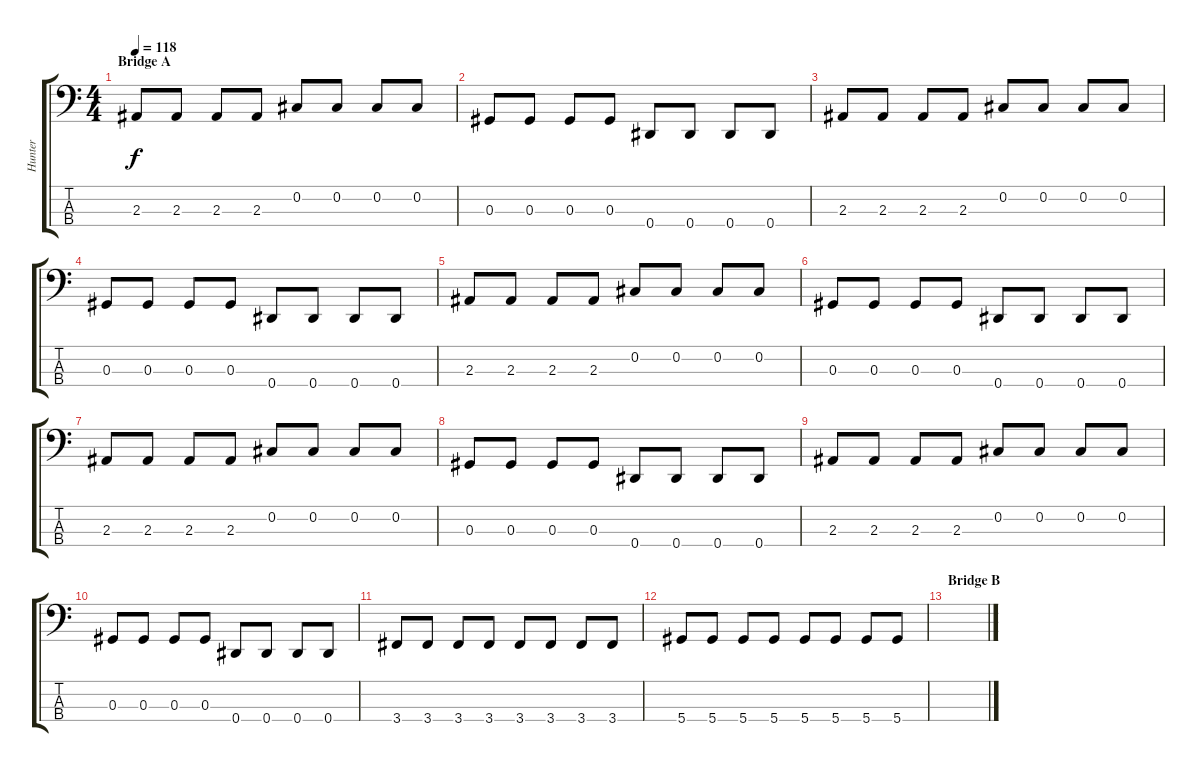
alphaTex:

\track ("Hunter" "Hunter") {instrument electricbasspick}
\staff {score tabs}
\tuning (Gb2 Db2 Ab1 Eb1) {hide}
\ts (4 4)
\section ("" "Bridge A")
\tempo 118
\clef f4
\ks c
2.3.8{dy f} 2.3.8 2.3.8 2.3.8 0.2.8 0.2.8 0.2.8 0.2.8 |
0.3.8 0.3.8 0.3.8 0.3.8 0.4.8 0.4.8 0.4.8 0.4.8 |
2.3.8 2.3.8 2.3.8 2.3.8 0.2.8 0.2.8 0.2.8 0.2.8 |
0.3.8 0.3.8 0.3.8 0.3.8 0.4.8 0.4.8 0.4.8 0.4.8 |
2.3.8 2.3.8 2.3.8 2.3.8 0.2.8 0.2.8 0.2.8 0.2.8 |
0.3.8 0.3.8 0.3.8 0.3.8 0.4.8 0.4.8 0.4.8 0.4.8 |
2.3.8 2.3.8 2.3.8 2.3.8 0.2.8 0.2.8 0.2.8 0.2.8 |
0.3.8 0.3.8 0.3.8 0.3.8 0.4.8 0.4.8 0.4.8 0.4.8 |
2.3.8 2.3.8 2.3.8 2.3.8 0.2.8 0.2.8 0.2.8 0.2.8 |
0.3.8 0.3.8 0.3.8 0.3.8 0.4.8 0.4.8 0.4.8 0.4.8 |
3.4.8 3.4.8 3.4.8 3.4.8 3.4.8 3.4.8 3.4.8 3.4.8 |
5.4.8 5.4.8 5.4.8 5.4.8 5.4.8 5.4.8 5.4.8 5.4.8 |
\section ("" "Bridge B")
